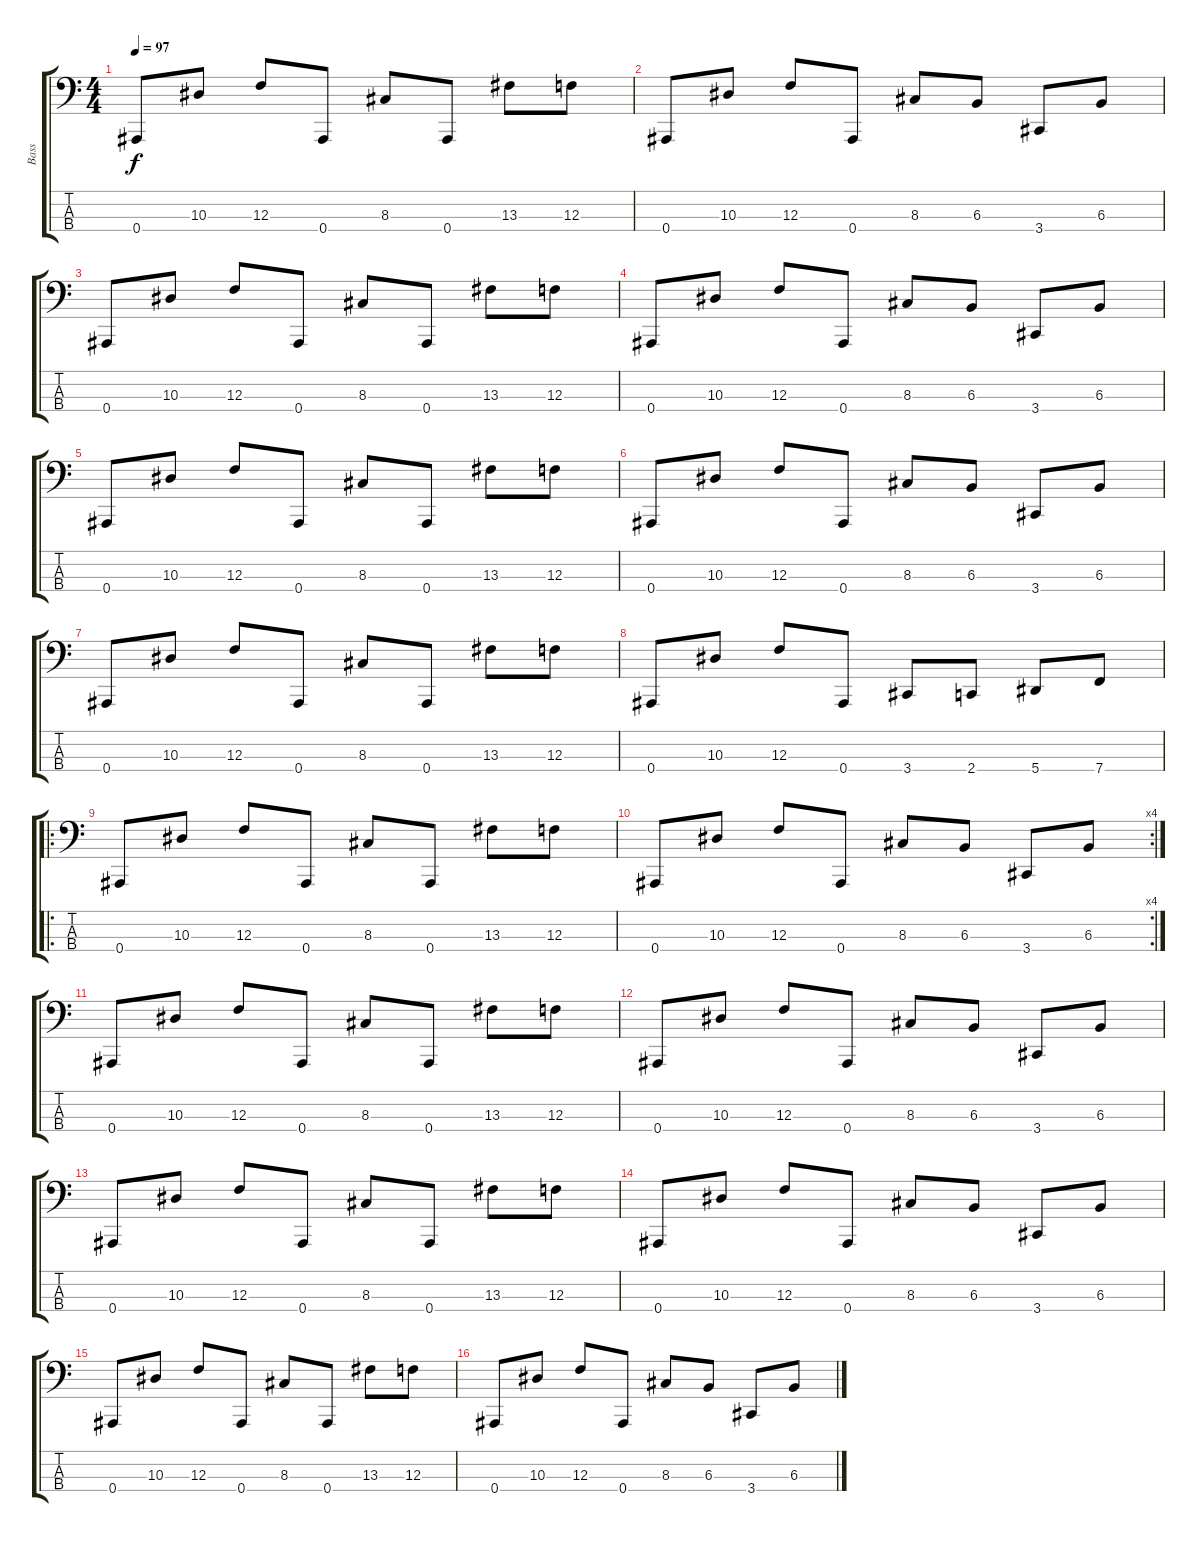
\track ("Bass" "Bass") {instrument electricbasspick}
\staff {score tabs}
\tuning (Eb2 Bb1 F1 Bb0) {hide}
\ts (4 4)
\tempo 97
\clef f4
\ks c
0.4.8{dy f} 10.3.8 12.3.8 0.4.8 8.3.8 0.4.8 13.3.8 12.3.8 |
0.4.8 10.3.8 12.3.8 0.4.8 8.3.8 6.3.8 3.4.8 6.3.8 |
0.4.8 10.3.8 12.3.8 0.4.8 8.3.8 0.4.8 13.3.8 12.3.8 |
0.4.8 10.3.8 12.3.8 0.4.8 8.3.8 6.3.8 3.4.8 6.3.8 |
0.4.8 10.3.8 12.3.8 0.4.8 8.3.8 0.4.8 13.3.8 12.3.8 |
0.4.8 10.3.8 12.3.8 0.4.8 8.3.8 6.3.8 3.4.8 6.3.8 |
0.4.8 10.3.8 12.3.8 0.4.8 8.3.8 0.4.8 13.3.8 12.3.8 |
0.4.8 10.3.8 12.3.8 0.4.8 3.4.8 2.4.8 5.4.8 7.4.8 |
\ro
0.4.8 10.3.8 12.3.8 0.4.8 8.3.8 0.4.8 13.3.8 12.3.8 |
\rc 4
0.4.8 10.3.8 12.3.8 0.4.8 8.3.8 6.3.8 3.4.8 6.3.8 |
0.4.8 10.3.8 12.3.8 0.4.8 8.3.8 0.4.8 13.3.8 12.3.8 |
0.4.8 10.3.8 12.3.8 0.4.8 8.3.8 6.3.8 3.4.8 6.3.8 |
0.4.8 10.3.8 12.3.8 0.4.8 8.3.8 0.4.8 13.3.8 12.3.8 |
0.4.8 10.3.8 12.3.8 0.4.8 8.3.8 6.3.8 3.4.8 6.3.8 |
0.4.8 10.3.8 12.3.8 0.4.8 8.3.8 0.4.8 13.3.8 12.3.8 |
0.4.8 10.3.8 12.3.8 0.4.8 8.3.8 6.3.8 3.4.8 6.3.8
